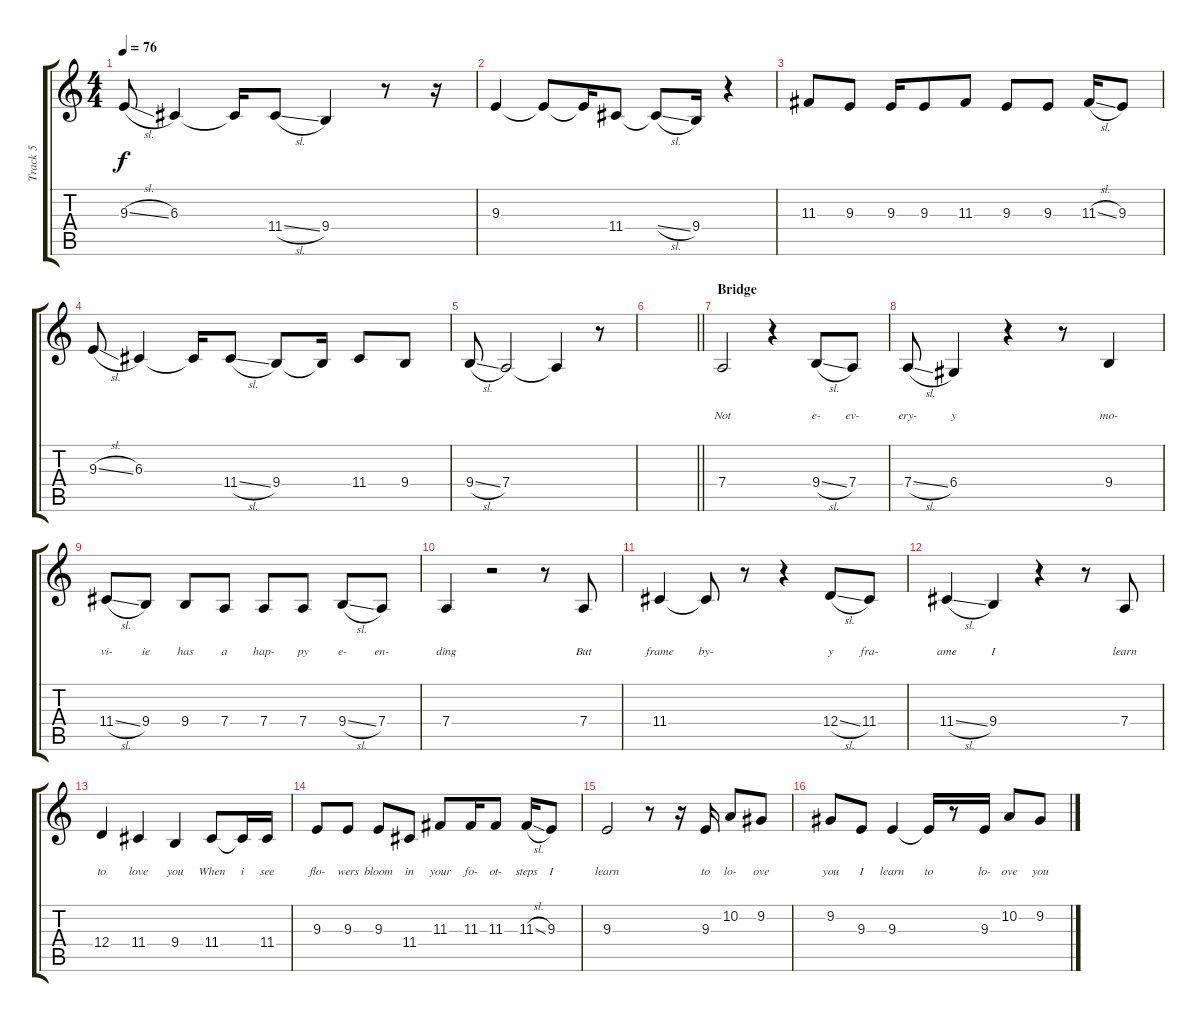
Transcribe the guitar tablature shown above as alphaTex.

\track ("Track 5" "Track 5") {instrument violin}
\staff {score tabs}
\tuning (E4 B3 G3 D3 A2 D2) {hide}
\ts (4 4)
\tempo 76
\clef g2
\ks c
9.3{sl}.8{dy f} 6.3.4 6.3{t}.16 11.4{sl}.8 9.4.4 r.8 r.16 |
9.3.4 9.3{t}.8 9.3{t}.16 11.4.8 11.4{sl t}.8 9.4.16 r.4 |
11.3.8 9.3.8 9.3.16 9.3.8 11.3.8 9.3.8 9.3.8 11.3{sl}.16 9.3.8 |
9.3{sl}.8 6.3.4 6.3{t}.16 11.4{sl}.8 9.4.8 9.4{t}.16 11.4.8 9.4.8 |
9.4{sl}.8 7.4.2 7.4{t}.4 r.8 |
\barLineRight lightlight
|
\section ("" "Bridge")
7.4.2{lyrics (0 "") lyrics (1 "") lyrics (2 "Not") lyrics (3 "") lyrics (4 "")} r.4 9.4{sl}.8{lyrics (0 "") lyrics (1 "") lyrics (2 "e-") lyrics (3 "") lyrics (4 "")} 7.4.8{lyrics (0 "") lyrics (1 "") lyrics (2 "ev-") lyrics (3 "") lyrics (4 "")} |
7.4{sl}.8{lyrics (0 "") lyrics (1 "") lyrics (2 "ery-") lyrics (3 "") lyrics (4 "")} 6.4.4{lyrics (0 "") lyrics (1 "") lyrics (2 "y") lyrics (3 "") lyrics (4 "")} r.4 r.8 9.4.4{lyrics (0 "") lyrics (1 "") lyrics (2 "mo-") lyrics (3 "") lyrics (4 "")} |
11.4{sl}.8{lyrics (0 "") lyrics (1 "") lyrics (2 "vi-") lyrics (3 "") lyrics (4 "")} 9.4.8{lyrics (0 "") lyrics (1 "") lyrics (2 "ie") lyrics (3 "") lyrics (4 "")} 9.4.8{lyrics (0 "") lyrics (1 "") lyrics (2 "has") lyrics (3 "") lyrics (4 "")} 7.4.8{lyrics (0 "") lyrics (1 "") lyrics (2 "a") lyrics (3 "") lyrics (4 "")} 7.4.8{lyrics (0 "") lyrics (1 "") lyrics (2 "hap-") lyrics (3 "") lyrics (4 "")} 7.4.8{lyrics (0 "") lyrics (1 "") lyrics (2 "py") lyrics (3 "") lyrics (4 "")} 9.4{sl}.8{lyrics (0 "") lyrics (1 "") lyrics (2 "e-") lyrics (3 "") lyrics (4 "")} 7.4.8{lyrics (0 "") lyrics (1 "") lyrics (2 "en-") lyrics (3 "") lyrics (4 "")} |
7.4.4{lyrics (0 "") lyrics (1 "") lyrics (2 "ding") lyrics (3 "") lyrics (4 "")} r.2 r.8 7.4.8{lyrics (0 "") lyrics (1 "") lyrics (2 "But") lyrics (3 "") lyrics (4 "")} |
11.4.4{lyrics (0 "") lyrics (1 "") lyrics (2 "frame") lyrics (3 "") lyrics (4 "")} 11.4{t}.8{lyrics (0 "") lyrics (1 "") lyrics (2 "by-") lyrics (3 "") lyrics (4 "")} r.8 r.4 12.4{sl}.8{lyrics (0 "") lyrics (1 "") lyrics (2 "y") lyrics (3 "") lyrics (4 "")} 11.4.8{lyrics (0 "") lyrics (1 "") lyrics (2 "fra-") lyrics (3 "") lyrics (4 "")} |
11.4{sl}.4{lyrics (0 "") lyrics (1 "") lyrics (2 "ame") lyrics (3 "") lyrics (4 "")} 9.4.4{lyrics (0 "") lyrics (1 "") lyrics (2 "I") lyrics (3 "") lyrics (4 "")} r.4 r.8 7.4.8{lyrics (0 "") lyrics (1 "") lyrics (2 "learn") lyrics (3 "") lyrics (4 "")} |
12.4.4{lyrics (0 "") lyrics (1 "") lyrics (2 "to") lyrics (3 "") lyrics (4 "")} 11.4.4{lyrics (0 "") lyrics (1 "") lyrics (2 "love") lyrics (3 "") lyrics (4 "")} 9.4.4{lyrics (0 "") lyrics (1 "") lyrics (2 "you") lyrics (3 "") lyrics (4 "")} 11.4.8{lyrics (0 "") lyrics (1 "") lyrics (2 "When") lyrics (3 "") lyrics (4 "")} 11.4{t}.16{lyrics (0 "") lyrics (1 "") lyrics (2 "i") lyrics (3 "") lyrics (4 "")} 11.4.16{lyrics (0 "") lyrics (1 "") lyrics (2 "see") lyrics (3 "") lyrics (4 "")} |
9.3.8{lyrics (0 "") lyrics (1 "") lyrics (2 "flo-") lyrics (3 "") lyrics (4 "")} 9.3.8{lyrics (0 "") lyrics (1 "") lyrics (2 "wers") lyrics (3 "") lyrics (4 "")} 9.3.8{lyrics (0 "") lyrics (1 "") lyrics (2 "bloom") lyrics (3 "") lyrics (4 "")} 11.4.8{lyrics (0 "") lyrics (1 "") lyrics (2 "in") lyrics (3 "") lyrics (4 "")} 11.3.8{lyrics (0 "") lyrics (1 "") lyrics (2 "your") lyrics (3 "") lyrics (4 "")} 11.3.16{lyrics (0 "") lyrics (1 "") lyrics (2 "fo-") lyrics (3 "") lyrics (4 "")} 11.3.8{lyrics (0 "") lyrics (1 "") lyrics (2 "ot-") lyrics (3 "") lyrics (4 "")} 11.3{sl}.16{lyrics (0 "") lyrics (1 "") lyrics (2 "steps") lyrics (3 "") lyrics (4 "")} 9.3.8{lyrics (0 "") lyrics (1 "") lyrics (2 "I") lyrics (3 "") lyrics (4 "")} |
9.3.2{lyrics (0 "") lyrics (1 "") lyrics (2 "learn") lyrics (3 "") lyrics (4 "")} r.8 r.16 9.3.16{lyrics (0 "") lyrics (1 "") lyrics (2 "to") lyrics (3 "") lyrics (4 "")} 10.2.8{lyrics (0 "") lyrics (1 "") lyrics (2 "lo-") lyrics (3 "") lyrics (4 "")} 9.2.8{lyrics (0 "") lyrics (1 "") lyrics (2 "ove") lyrics (3 "") lyrics (4 "")} |
9.2.8{lyrics (0 "") lyrics (1 "") lyrics (2 "you") lyrics (3 "") lyrics (4 "")} 9.3.8{lyrics (0 "") lyrics (1 "") lyrics (2 "I") lyrics (3 "") lyrics (4 "")} 9.3.4{lyrics (0 "") lyrics (1 "") lyrics (2 "learn") lyrics (3 "") lyrics (4 "")} 9.3{t}.16{lyrics (0 "") lyrics (1 "") lyrics (2 "to") lyrics (3 "") lyrics (4 "")} r.8 9.3.16{lyrics (0 "") lyrics (1 "") lyrics (2 "lo-") lyrics (3 "") lyrics (4 "")} 10.2.8{lyrics (0 "") lyrics (1 "") lyrics (2 "ove") lyrics (3 "") lyrics (4 "")} 9.2.8{lyrics (0 "") lyrics (1 "") lyrics (2 "you") lyrics (3 "") lyrics (4 "")}
